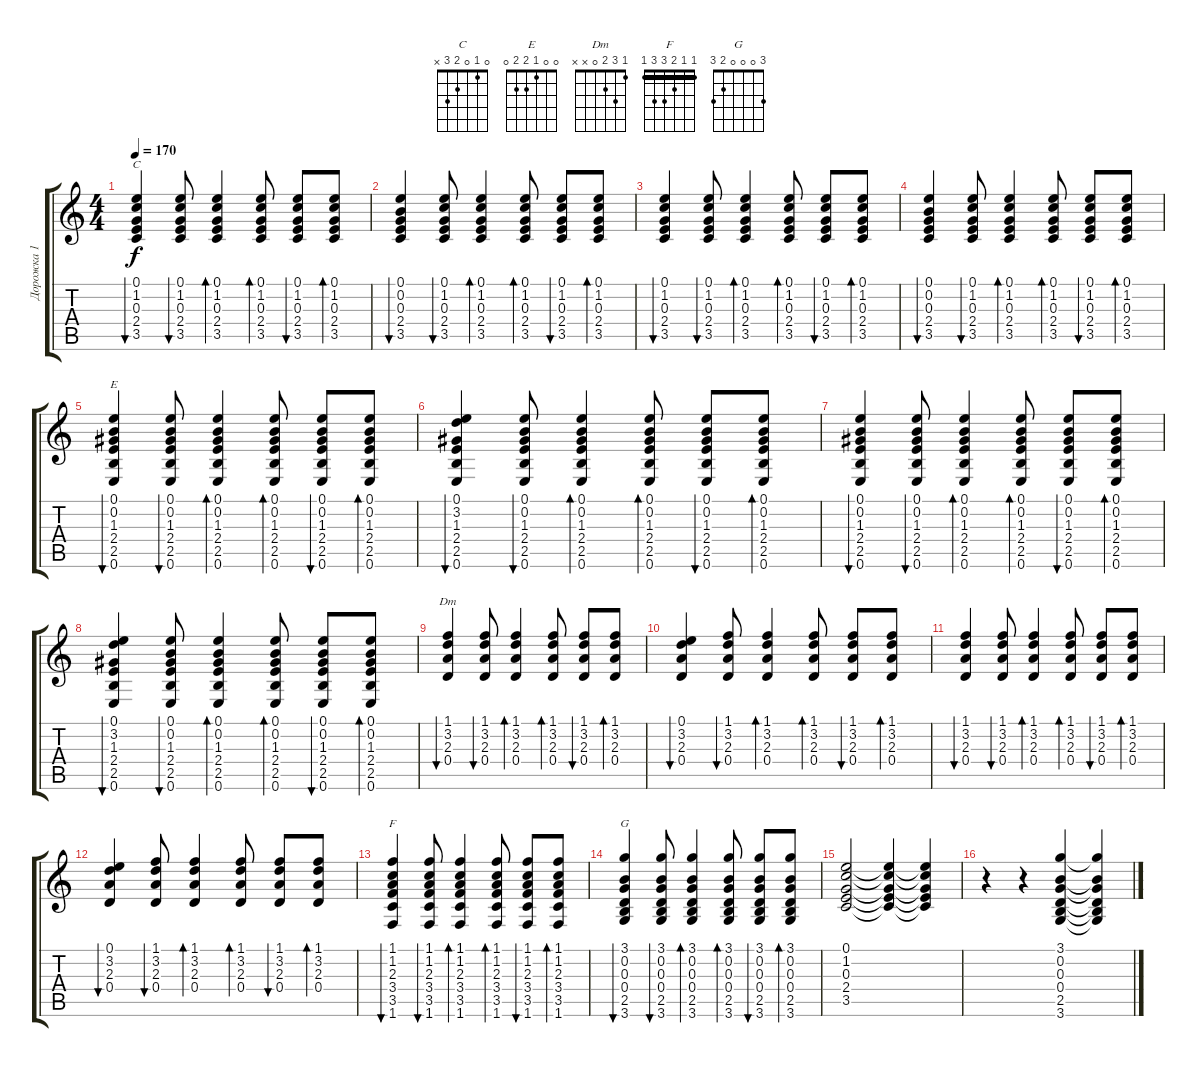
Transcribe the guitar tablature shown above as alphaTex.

\track ("Дорожка 1" "Дорожка 1") {instrument acousticguitarnylon}
\staff {score tabs}
\tuning (E4 B3 G3 D3 A2 E2) {hide}
\chord ("C" 0 1 0 2 3 x)
\chord ("E" 0 0 1 2 2 0)
\chord ("Dm" 1 3 2 0 x x)
\chord ("F" 1 1 2 3 3 1) {barre 1}
\chord ("G" 3 0 0 0 2 3)
\ts (4 4)
\tempo 170
\clef g2
\ks c
(0.1 1.2 0.3 2.4 3.5).4{bu 60 ch "C" dy f instrument acousticguitarnylon} (0.1 1.2 0.3 2.4 3.5).8{bu 60} (0.1 1.2 0.3 2.4 3.5).4{bd 60} (0.1 1.2 0.3 2.4 3.5).8{bd 60} (0.1 1.2 0.3 2.4 3.5).8{bu 60} (0.1 1.2 0.3 2.4 3.5).8{bd 60} |
(0.1 0.2 0.3 2.4 3.5).4{bu 60 volume 16} (0.1 1.2 0.3 2.4 3.5).8{bu 60 volume 13} (0.1 1.2 0.3 2.4 3.5).4{bd 60} (0.1 1.2 0.3 2.4 3.5).8{bd 60} (0.1 1.2 0.3 2.4 3.5).8{bu 60} (0.1 1.2 0.3 2.4 3.5).8{bd 60} |
(0.1 1.2 0.3 2.4 3.5).4{bu 60} (0.1 1.2 0.3 2.4 3.5).8{bu 60} (0.1 1.2 0.3 2.4 3.5).4{bd 60} (0.1 1.2 0.3 2.4 3.5).8{bd 60} (0.1 1.2 0.3 2.4 3.5).8{bu 60} (0.1 1.2 0.3 2.4 3.5).8{bd 60} |
(0.1 0.2 0.3 2.4 3.5).4{bu 60 volume 16} (0.1 1.2 0.3 2.4 3.5).8{bu 60 volume 13} (0.1 1.2 0.3 2.4 3.5).4{bd 60} (0.1 1.2 0.3 2.4 3.5).8{bd 60} (0.1 1.2 0.3 2.4 3.5).8{bu 60} (0.1 1.2 0.3 2.4 3.5).8{bd 60} |
(0.1 0.2 1.3 2.4 2.5 0.6).4{bu 60 ch "E"} (0.1 0.2 1.3 2.4 2.5 0.6).8{bu 60} (0.1 0.2 1.3 2.4 2.5 0.6).4{bd 60} (0.1 0.2 1.3 2.4 2.5 0.6).8{bd 60} (0.1 0.2 1.3 2.4 2.5 0.6).8{bu 60} (0.1 0.2 1.3 2.4 2.5 0.6).8{bd 60} |
(0.1 3.2 1.3 2.4 2.5 0.6).4{bu 60} (0.1 0.2 1.3 2.4 2.5 0.6).8{bu 60} (0.1 0.2 1.3 2.4 2.5 0.6).4{bd 60} (0.1 0.2 1.3 2.4 2.5 0.6).8{bd 60} (0.1 0.2 1.3 2.4 2.5 0.6).8{bu 60} (0.1 0.2 1.3 2.4 2.5 0.6).8{bd 60} |
(0.1 0.2 1.3 2.4 2.5 0.6).4{bu 60} (0.1 0.2 1.3 2.4 2.5 0.6).8{bu 60} (0.1 0.2 1.3 2.4 2.5 0.6).4{bd 60} (0.1 0.2 1.3 2.4 2.5 0.6).8{bd 60} (0.1 0.2 1.3 2.4 2.5 0.6).8{bu 60} (0.1 0.2 1.3 2.4 2.5 0.6).8{bd 60} |
(0.1 3.2 1.3 2.4 2.5 0.6).4{bu 60} (0.1 0.2 1.3 2.4 2.5 0.6).8{bu 60} (0.1 0.2 1.3 2.4 2.5 0.6).4{bd 60} (0.1 0.2 1.3 2.4 2.5 0.6).8{bd 60} (0.1 0.2 1.3 2.4 2.5 0.6).8{bu 60} (0.1 0.2 1.3 2.4 2.5 0.6).8{bd 60} |
(1.1 3.2 2.3 0.4).4{bu 60 ch "Dm"} (1.1 3.2 2.3 0.4).8{bu 60} (1.1 3.2 2.3 0.4).4{bd 60} (1.1 3.2 2.3 0.4).8{bd 60} (1.1 3.2 2.3 0.4).8{bu 60} (1.1 3.2 2.3 0.4).8{bd 60} |
(0.1 3.2 2.3 0.4).4{bu 60} (1.1 3.2 2.3 0.4).8{bu 60} (1.1 3.2 2.3 0.4).4{bd 60} (1.1 3.2 2.3 0.4).8{bd 60} (1.1 3.2 2.3 0.4).8{bu 60} (1.1 3.2 2.3 0.4).8{bd 60} |
(1.1 3.2 2.3 0.4).4{bu 60} (1.1 3.2 2.3 0.4).8{bu 60} (1.1 3.2 2.3 0.4).4{bd 60} (1.1 3.2 2.3 0.4).8{bd 60} (1.1 3.2 2.3 0.4).8{bu 60} (1.1 3.2 2.3 0.4).8{bd 60} |
(0.1 3.2 2.3 0.4).4{bu 60} (1.1 3.2 2.3 0.4).8{bu 60} (1.1 3.2 2.3 0.4).4{bd 60} (1.1 3.2 2.3 0.4).8{bd 60} (1.1 3.2 2.3 0.4).8{bu 60} (1.1 3.2 2.3 0.4).8{bd 60} |
(1.1 1.2 2.3 3.4 3.5 1.6).4{bu 60 ch "F"} (1.1 1.2 2.3 3.4 3.5 1.6).8{bu 60} (1.1 1.2 2.3 3.4 3.5 1.6).4{bd 60} (1.1 1.2 2.3 3.4 3.5 1.6).8{bd 60} (1.1 1.2 2.3 3.4 3.5 1.6).8{bu 60} (1.1 1.2 2.3 3.4 3.5 1.6).8{bd 60} |
(3.1 0.2 0.3 0.4 2.5 3.6).4{bu 60 ch "G"} (3.1 0.2 0.3 0.4 2.5 3.6).8{bu 60} (3.1 0.2 0.3 0.4 2.5 3.6).4{bd 60} (3.1 0.2 0.3 0.4 2.5 3.6).8{bd 60} (3.1 0.2 0.3 0.4 2.5 3.6).8{bu 60} (3.1 0.2 0.3 0.4 2.5 3.6).8{bd 60} |
(0.1 1.2 0.3 2.4 3.5).2 (0.1{t} 1.2{t} 0.3{t} 2.4{t} 3.5{t}).4 (0.1{t} 1.2{t} 0.3{t} 2.4{t} 3.5{t}).4 |
r.4 r.4 (3.1 0.2 0.3 0.4 2.5 3.6).4 (3.1{t} 0.2{t} 0.3{t} 0.4{t} 2.5{t} 3.6{t}).4
